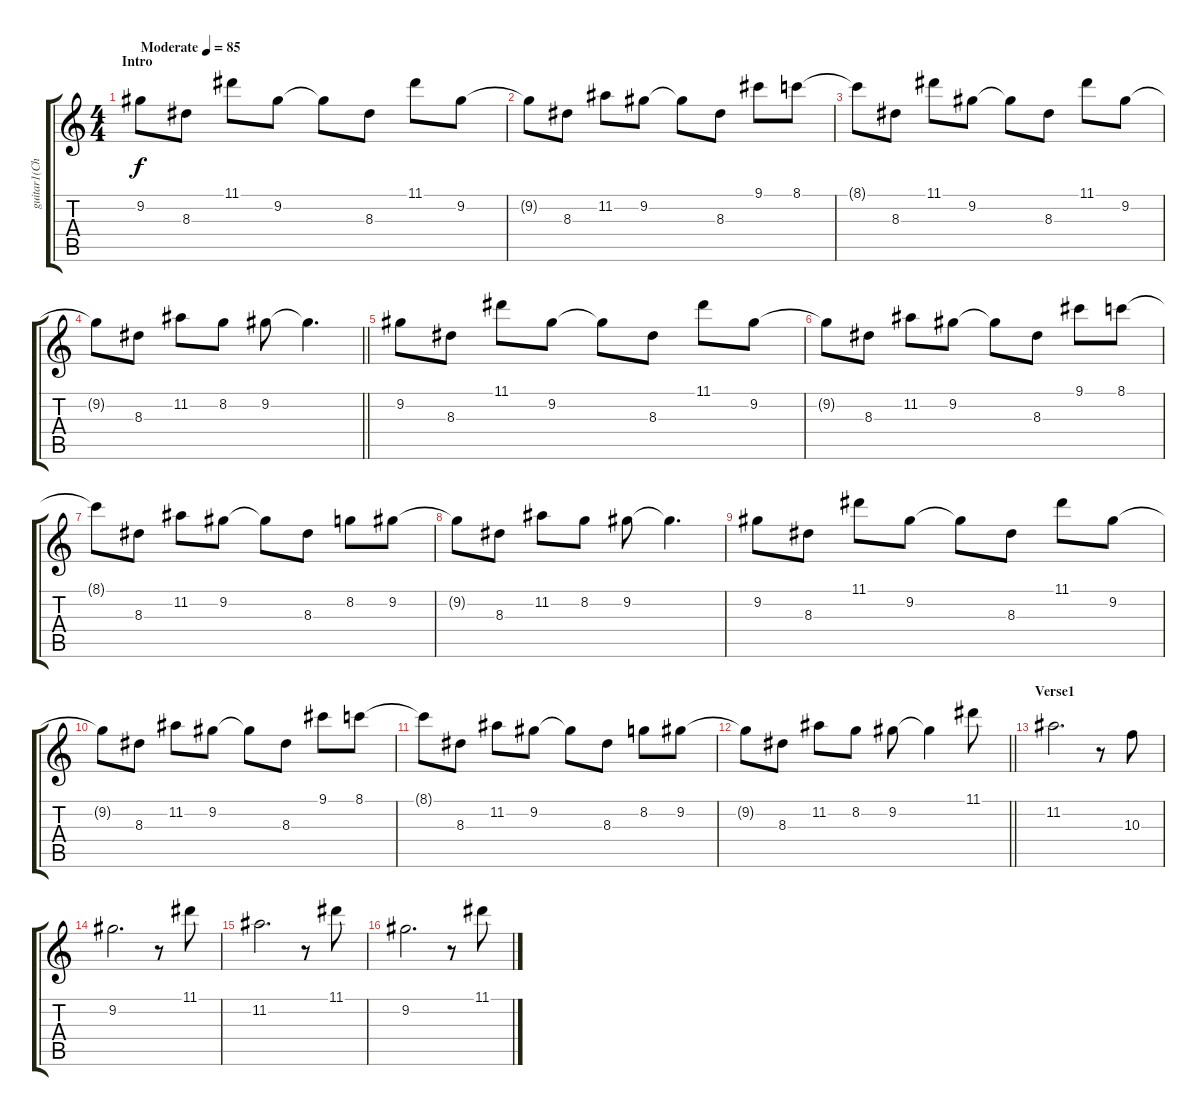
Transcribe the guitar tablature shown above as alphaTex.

\track ("guitar1(Chorus Effect)" "guitar1(Ch") {instrument acousticguitarsteel}
\staff {score tabs}
\tuning (E4 B3 G3 D3 A2 E2) {hide}
\ts (4 4)
\section ("" "Intro")
\tempo (85 "Moderate")
\clef g2
\ks c
9.2.8{dy f instrument acousticguitarsteel} 8.3.8 11.1.8 9.2.8 9.2{t}.8 8.3.8 11.1.8 9.2.8 |
9.2{t}.8 8.3.8 11.2.8 9.2.8 9.2{t}.8 8.3.8 9.1.8 8.1.8 |
8.1{t}.8 8.3.8 11.1.8 9.2.8 9.2{t}.8 8.3.8 11.1.8 9.2.8 |
\barLineRight lightlight
9.2{t}.8 8.3.8 11.2.8 8.2.8 9.2.8 9.2{t}.4{d} |
9.2.8 8.3.8 11.1.8 9.2.8 9.2{t}.8 8.3.8 11.1.8 9.2.8 |
9.2{t}.8 8.3.8 11.2.8 9.2.8 9.2{t}.8 8.3.8 9.1.8 8.1.8 |
8.1{t}.8 8.3.8 11.2.8 9.2.8 9.2{t}.8 8.3.8 8.2.8 9.2.8 |
9.2{t}.8 8.3.8 11.2.8 8.2.8 9.2.8 9.2{t}.4{d} |
9.2.8 8.3.8 11.1.8 9.2.8 9.2{t}.8 8.3.8 11.1.8 9.2.8 |
9.2{t}.8 8.3.8 11.2.8 9.2.8 9.2{t}.8 8.3.8 9.1.8 8.1.8 |
8.1{t}.8 8.3.8 11.2.8 9.2.8 9.2{t}.8 8.3.8 8.2.8 9.2.8 |
\barLineRight lightlight
9.2{t}.8 8.3.8 11.2.8 8.2.8 9.2.8 9.2{t}.4 11.1.8 |
\section ("" "Verse1")
11.2.2{d} r.8 10.3.8 |
9.2.2{d} r.8 11.1.8 |
11.2.2{d} r.8 11.1.8 |
9.2.2{d} r.8 11.1.8
